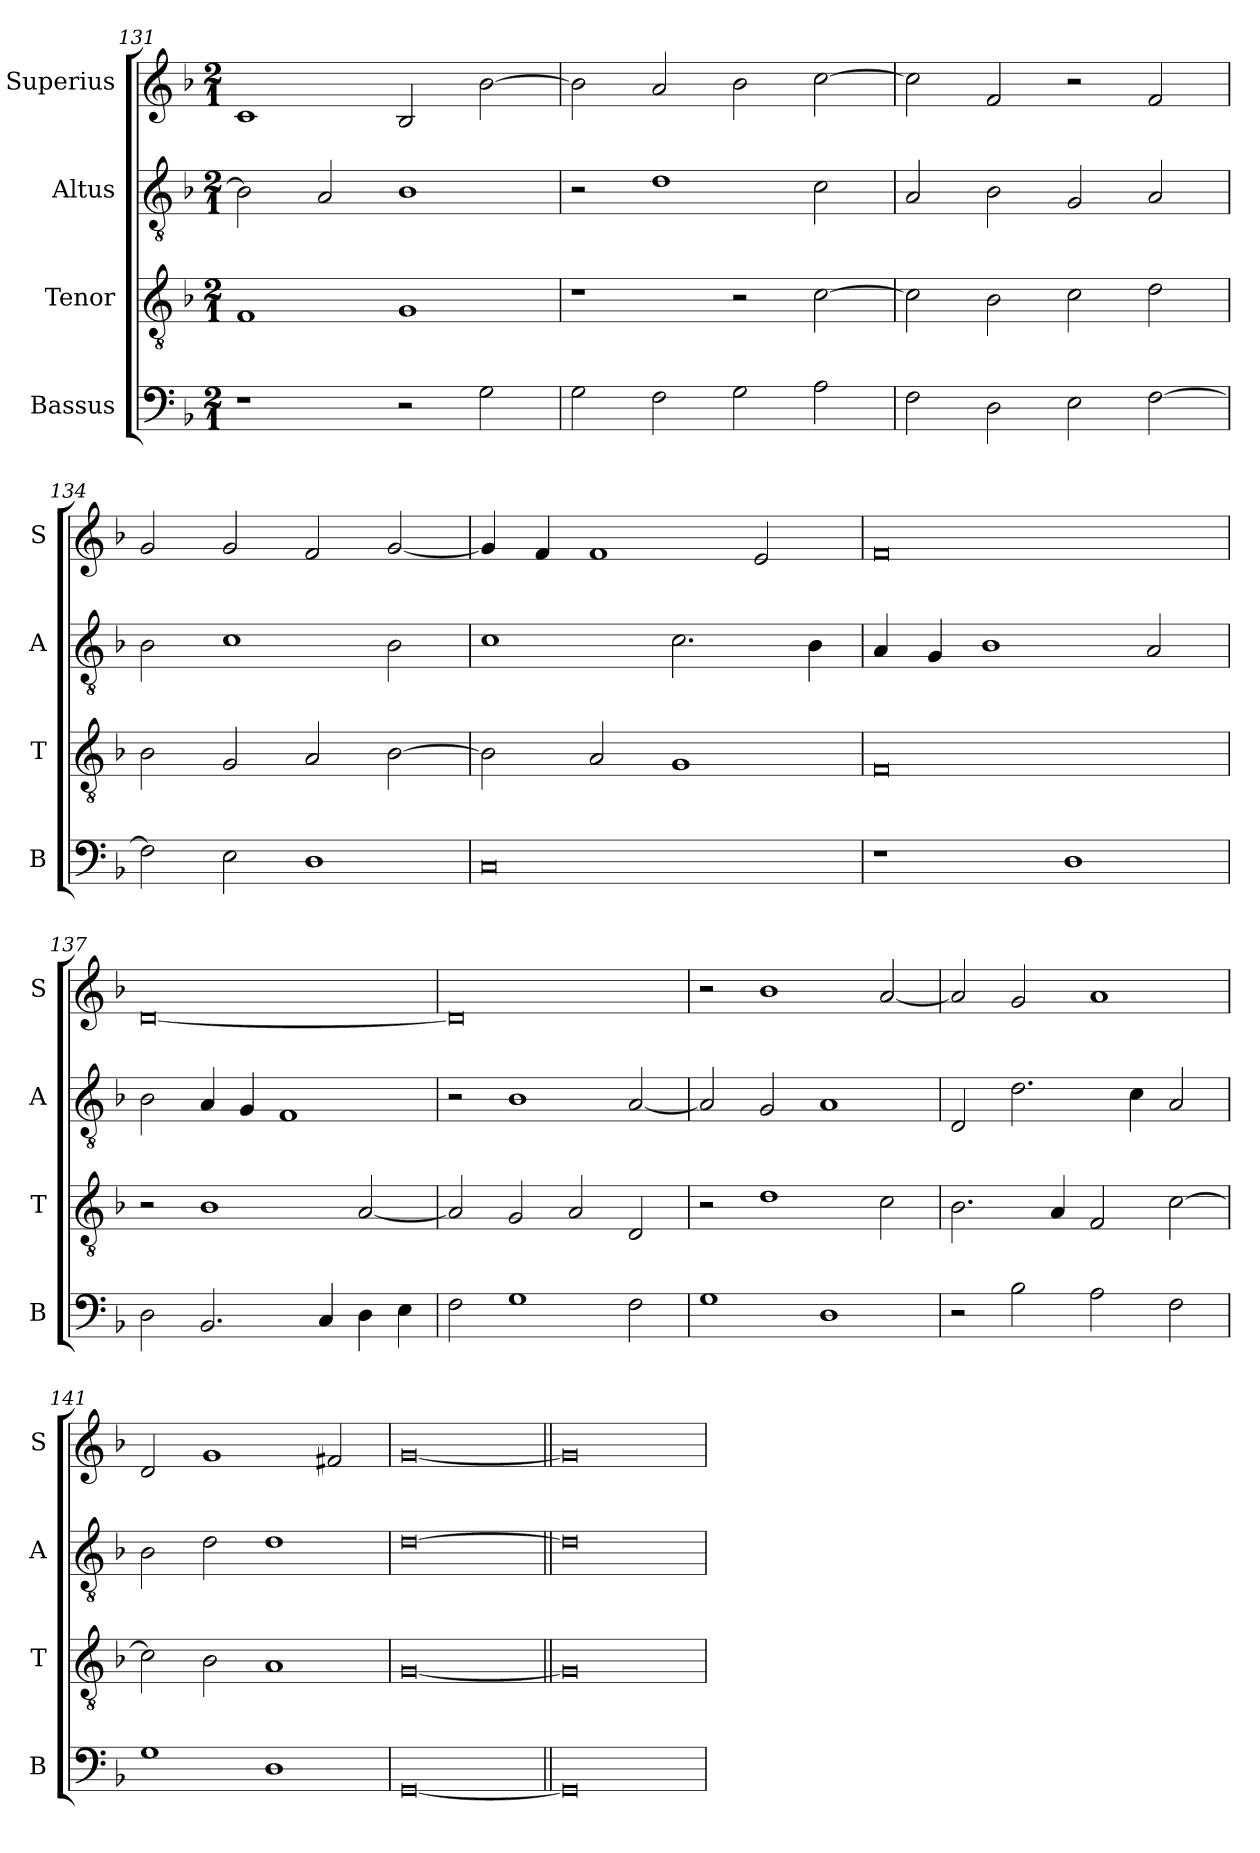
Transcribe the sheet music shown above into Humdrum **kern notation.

**kern	**kern	**kern	**kern
*part4	*part3	*part2	*part1
*staff4	*staff3	*staff2	*staff1
*I"Bassus	*I"Tenor	*I"Altus	*I"Superius
*I'B	*I'T	*I'A	*I'S
*clefF4	*clefGv2	*clefGv2	*clefG2
*k[b-]	*k[b-]	*k[b-]	*k[b-]
*F:	*F:	*F:	*F:
*M2/1	*M2/1	*M2/1	*M2/1
=131	=131	=131	=131
1r	1F	2B-]	1c
.	.	2A	.
2r	1G	1B-	2B-
2G	.	.	[2b-
=132	=132	=132	=132
2G	1r	2r	2b-]
2F	.	1d	2a
2G	2r	.	2b-
2A	[2c	2c	[2cc
=133	=133	=133	=133
2F	2c]	2A	2cc]
2D	2B-	2B-	2f
2E	2c	2G	2r
[2F	2d	2A	2f
=134	=134	=134	=134
2F]	2B-	2B-	2g
2E	2G	1c	2g
1D	2A	.	2f
.	[2B-	2B-	[2g
=135	=135	=135	=135
0C	2B-]	1c	4g]
.	.	.	4f
.	2A	.	1f
.	1G	2.c	.
.	.	.	2e
.	.	4B-	.
=136	=136	=136	=136
1r	0F	4A	0f
.	.	4G	.
.	.	1B-	.
1D	.	.	.
.	.	2A	.
=137	=137	=137	=137
2D	2r	2B-	[0d
2.BB-	1B-	4A	.
.	.	4G	.
.	.	1F	.
4C	.	.	.
4D	[2A	.	.
4E	.	.	.
=138	=138	=138	=138
2F	2A]	2r	0d]
1G	2G	1B-	.
.	2A	.	.
2F	2D	[2A	.
=139	=139	=139	=139
1G	2r	2A]	2r
.	1d	2G	1b-
1D	.	1A	.
.	2c	.	[2a
=140	=140	=140	=140
2r	2.B-	2D	2a]
2B-	.	2.d	2g
.	4A	.	.
2A	2F	.	1a
.	.	4c	.
2F	[2c	2A	.
=141	=141	=141	=141
1G	2c]	2B-	2d
.	2B-	2d	1g
1D	1A	1d	.
.	.	.	2f#X
=	=	=	=
[0GG	[0G	[0d	[0g
=1||	=1||	=1||	=1||
0GG]	0G]	0d]	0g]
=	=	=	=
*-	*-	*-	*-
